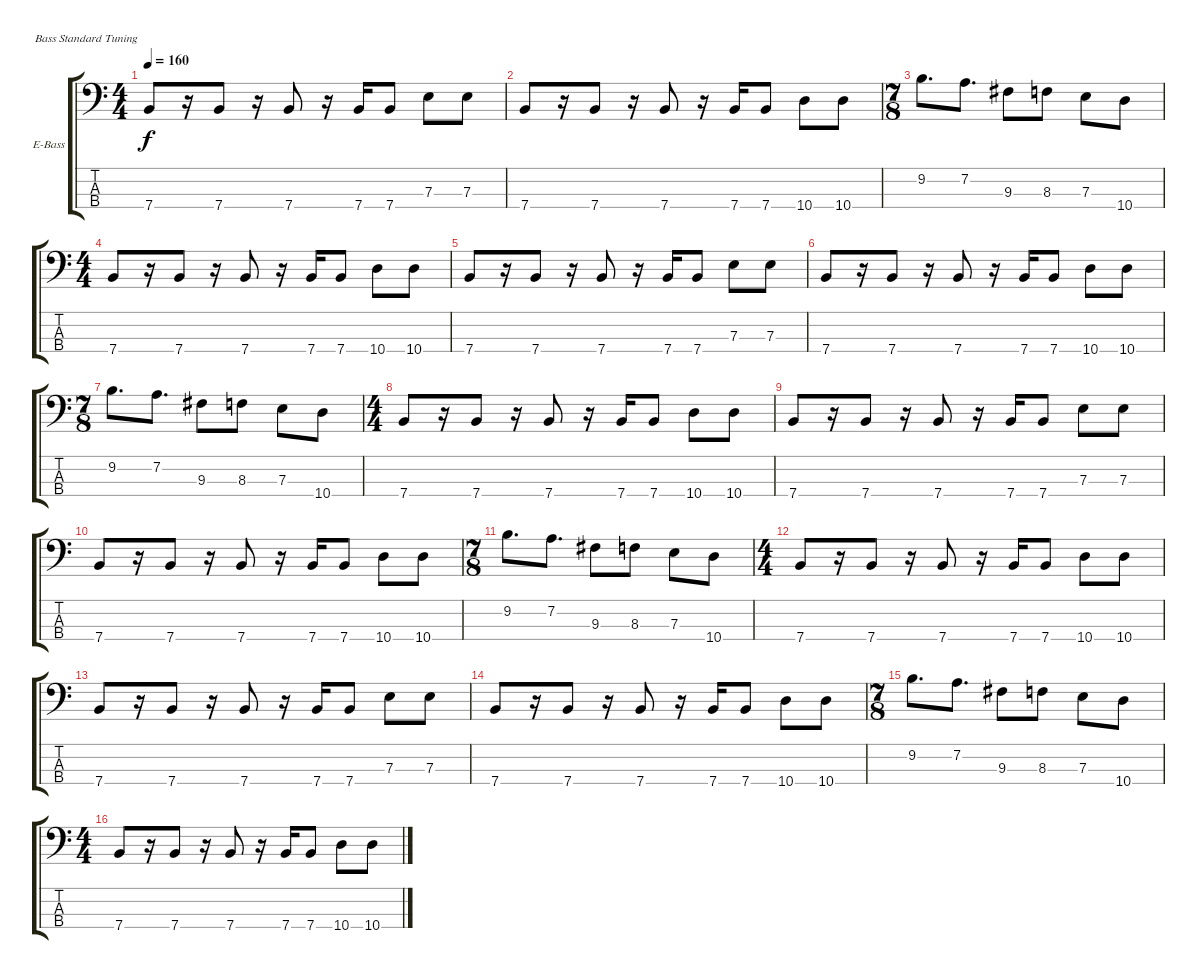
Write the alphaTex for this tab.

\bracketExtendMode groupsimilarinstruments
\firstSystemTrackNameOrientation horizontal
\otherSystemsTrackNameOrientation horizontal
\track ("Bass" "E-Bass") {instrument electricbasspick}
\staff {score tabs}
\tuning (G2 D2 A1 E1)
\ts (4 4)
\tempo 160
\clef f4
\ks c
7.4.8{dy f} r.16 7.4.8 r.16 7.4.8 r.16 7.4.16 7.4.8 7.3.8 7.3.8 |
7.4.8 r.16 7.4.8 r.16 7.4.8 r.16 7.4.16 7.4.8 10.4.8 10.4.8 |
\ts (7 8)
\beaming (8 3 2 2)
9.2.8{d} 7.2.8{d} 9.3.8 8.3.8 7.3.8 10.4.8 |
\ts (4 4)
\beaming (8 2 2 2 2)
7.4.8 r.16 7.4.8 r.16 7.4.8 r.16 7.4.16 7.4.8 10.4.8 10.4.8 |
7.4.8 r.16 7.4.8 r.16 7.4.8 r.16 7.4.16 7.4.8 7.3.8 7.3.8 |
7.4.8 r.16 7.4.8 r.16 7.4.8 r.16 7.4.16 7.4.8 10.4.8 10.4.8 |
\ts (7 8)
\beaming (8 3 2 2)
9.2.8{d} 7.2.8{d} 9.3.8 8.3.8 7.3.8 10.4.8 |
\ts (4 4)
\beaming (8 2 2 2 2)
7.4.8 r.16 7.4.8 r.16 7.4.8 r.16 7.4.16 7.4.8 10.4.8 10.4.8 |
7.4.8 r.16 7.4.8 r.16 7.4.8 r.16 7.4.16 7.4.8 7.3.8 7.3.8 |
7.4.8 r.16 7.4.8 r.16 7.4.8 r.16 7.4.16 7.4.8 10.4.8 10.4.8 |
\ts (7 8)
\beaming (8 3 2 2)
9.2.8{d} 7.2.8{d} 9.3.8 8.3.8 7.3.8 10.4.8 |
\ts (4 4)
\beaming (8 2 2 2 2)
7.4.8 r.16 7.4.8 r.16 7.4.8 r.16 7.4.16 7.4.8 10.4.8 10.4.8 |
7.4.8 r.16 7.4.8 r.16 7.4.8 r.16 7.4.16 7.4.8 7.3.8 7.3.8 |
7.4.8 r.16 7.4.8 r.16 7.4.8 r.16 7.4.16 7.4.8 10.4.8 10.4.8 |
\ts (7 8)
\beaming (8 3 2 2)
9.2.8{d} 7.2.8{d} 9.3.8 8.3.8 7.3.8 10.4.8 |
\ts (4 4)
\beaming (8 2 2 2 2)
7.4.8 r.16 7.4.8 r.16 7.4.8 r.16 7.4.16 7.4.8 10.4.8 10.4.8
